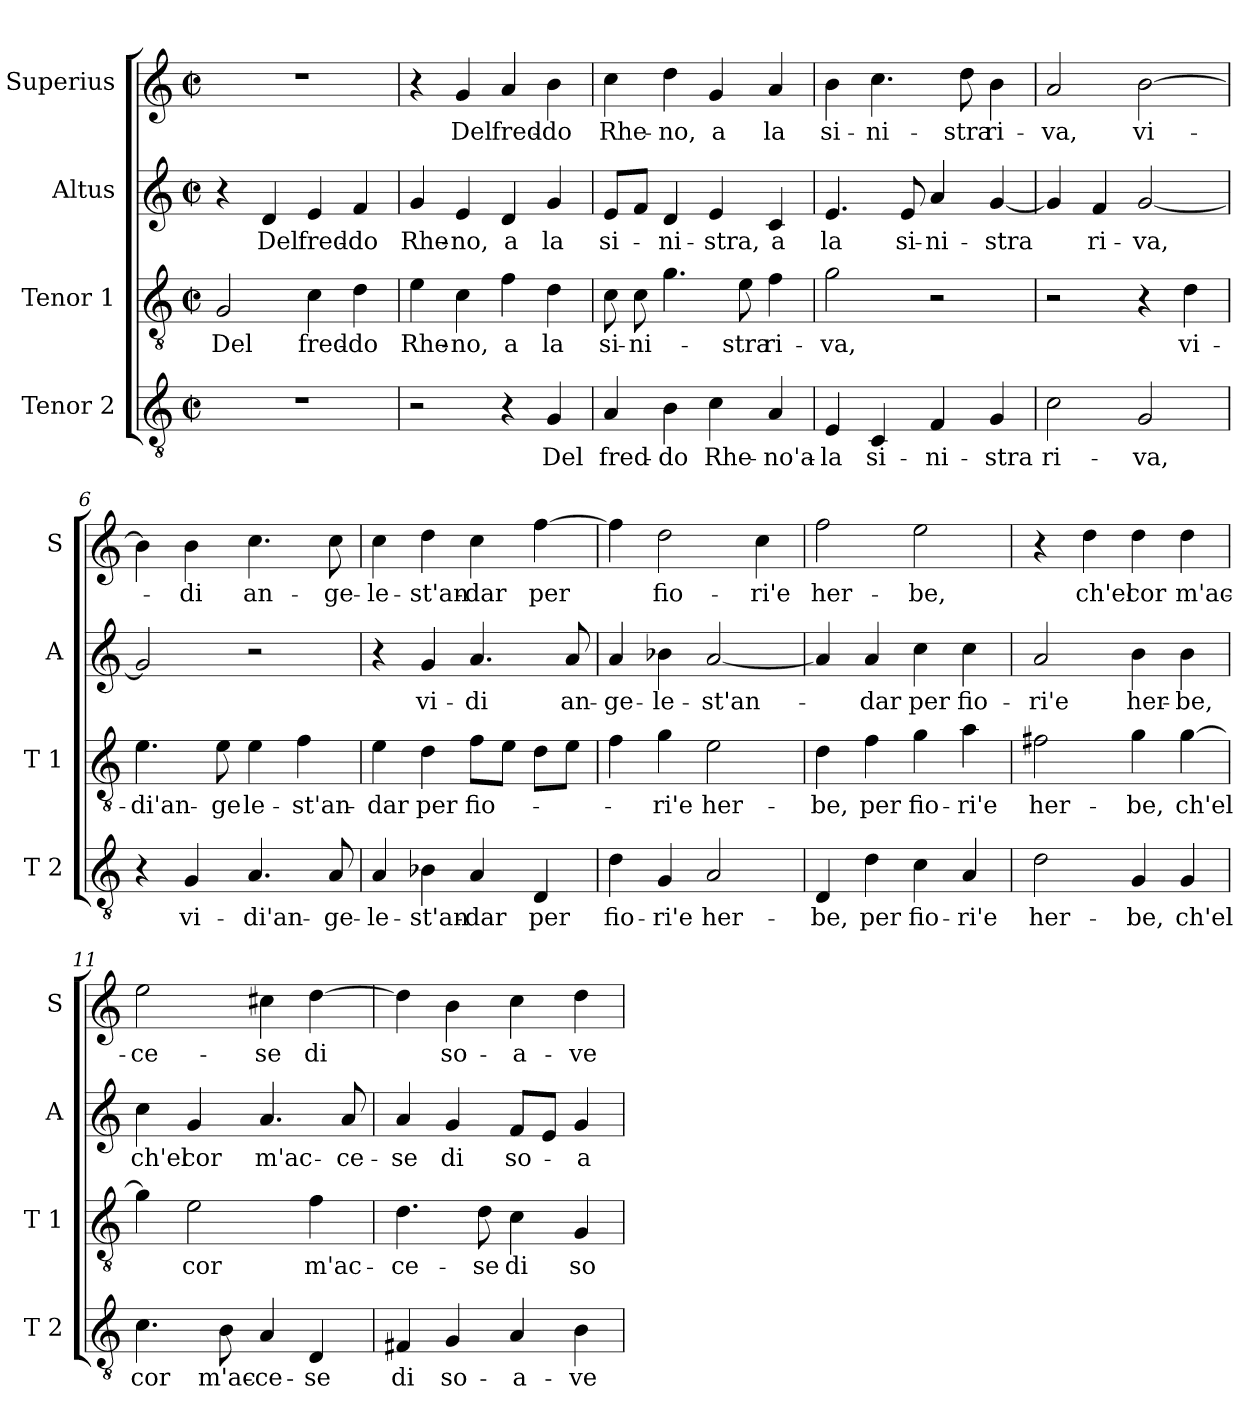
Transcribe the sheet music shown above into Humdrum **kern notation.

**kern	**text	**kern	**text	**kern	**text	**kern	**text
*part4	*part4	*part3	*part3	*part2	*part2	*part1	*part1
*staff4	*staff4	*staff3	*staff3	*staff2	*staff2	*staff1	*staff1
*I"Tenor 2	*	*I"Tenor 1	*	*I"Altus	*	*I"Superius	*
*I'T 2	*	*I'T 1	*	*I'A	*	*I'S	*
*clefGv2	*	*clefGv2	*	*clefG2	*	*clefG2	*
*k[]	*	*k[]	*	*k[]	*	*k[]	*
*C:	*	*C:	*	*C:	*	*C:	*
*M2/2	*	*M2/2	*	*M2/2	*	*M2/2	*
*met(c|)	*	*met(c|)	*	*met(c|)	*	*met(c|)	*
=1	=1	=1	=1	=1	=1	=1	=1
1r	.	2G/	Del	4r	.	1r	.
.	.	.	.	4d/	Del	.	.
.	.	4c\	fred-	4e/	fred-	.	.
.	.	4d\	-do	4f/	-do	.	.
=2	=2	=2	=2	=2	=2	=2	=2
2r	.	4e\	Rhe-	4g/	Rhe-	4r	.
.	.	4c\	-no,	4e/	-no,	4g/	Del
4r	.	4f\	a	4d/	a	4a/	fred-
4G/	Del	4d\	la	4g/	la	4b\	-do
=3	=3	=3	=3	=3	=3	=3	=3
4A/	fred-	8c\	si-	8e/L	si-	4cc\	Rhe-
.	.	8c\	-ni-	8f/J	.	.	.
4B\	-do	4.g\	.	4d/	-ni-	4dd\	-no,
4c\	Rhe-	.	.	4e/	-stra,	4g/	a
.	.	8e\	-stra	.	.	.	.
4A/	-no'a-	4f\	ri-	4c/	a	4a/	la
=4	=4	=4	=4	=4	=4	=4	=4
4E/	-la	2g\	-va,	4.e/	la	4b\	si-
4C/	si-	.	.	.	.	4.cc\	-ni-
.	.	.	.	8e/	si-	.	.
4F/	-ni-	2r	.	4a/	-ni-	.	.
.	.	.	.	.	.	8dd\	-stra
4G/	-stra	.	.	[4g/	-stra	4b\	ri-
=5	=5	=5	=5	=5	=5	=5	=5
2c\	ri-	2r	.	4g/]	.	2a/	-va,
.	.	.	.	4f/	ri-	.	.
2G/	-va,	4r	.	[2g/	-va,	[2b\	vi-
.	.	4d\	vi-	.	.	.	.
!!LO:LB:g=z
=6	=6	=6	=6	=6	=6	=6	=6
4r	.	4.e\	-di'an-	2g/]	.	4b\]	.
4G/	vi-	.	.	.	.	4b\	-di
.	.	8e\	-ge	.	.	.	.
4.A/	-di'an-	4e\	le-	2r	.	4.cc\	an-
.	.	4f\	-st'an-	.	.	.	.
8A/	-ge-	.	.	.	.	8cc\	-ge-
=7	=7	=7	=7	=7	=7	=7	=7
4A/	-le-	4e\	-dar	4r	.	4cc\	-le-
4B-X\	-st'an-	4d\	per	4g/	vi-	4dd\	-st'an-
4A/	-dar	8f\L	fio-	4.a/	-di	4cc\	-dar
.	.	8e\J	.	.	.	.	.
4D/	per	8d\L	.	.	.	[4ff\	per
.	.	8e\J	.	8a/	an-	.	.
=8	=8	=8	=8	=8	=8	=8	=8
4d\	fio-	4f\	.	4a/	-ge-	4ff\]	.
4G/	-ri'e	4g\	-ri'e	4b-X\	-le-	2dd\	fio-
2A/	her-	2e\	her-	[2a/	-st'an-	.	.
.	.	.	.	.	.	4cc\	-ri'e
=9	=9	=9	=9	=9	=9	=9	=9
4D/	-be,	4d\	-be,	4a/]	.	2ff\	her-
4d\	per	4f\	per	4a/	-dar	.	.
4c\	fio-	4g\	fio-	4cc\	per	2ee\	-be,
4A/	-ri'e	4a\	-ri'e	4cc\	fio-	.	.
=10	=10	=10	=10	=10	=10	=10	=10
2d\	her-	2f#X\	her-	2a/	-ri'e	4r	.
.	.	.	.	.	.	4dd\	ch'el
4G/	-be,	4g\	-be,	4b\	her-	4dd\	cor
4G/	ch'el	[4g\	ch'el	4b\	-be,	4dd\	m'ac-
=11	=11	=11	=11	=11	=11	=11	=11
4.c\	cor	4g\]	.	4cc\	ch'el	2ee\	-ce-
.	.	2e\	cor	4g/	cor	.	.
8B\	m'ac-	.	.	.	.	.	.
4A/	-ce-	.	.	4.a/	m'ac-	4cc#X\	-se
4D/	-se	4f\	m'ac-	.	.	[4dd\	di
.	.	.	.	8a/	-ce-	.	.
!!LO:LB:g=z
=12	=12	=12	=12	=12	=12	=12	=12
4F#X/	di	4.d\	-ce-	4a/	-se	4dd\]	.
4G/	so-	.	.	4g/	di	4b\	so-
.	.	8d\	-se	.	.	.	.
4A/	-a-	4c\	di	8f/L	so-	4cc\	-a-
.	.	.	.	8e/J	.	.	.
4B\	-ve	4G/	so-	4g/	-a-	4dd\	-ve
=	=	=	=	=	=	=	=
*-	*-	*-	*-	*-	*-	*-	*-
